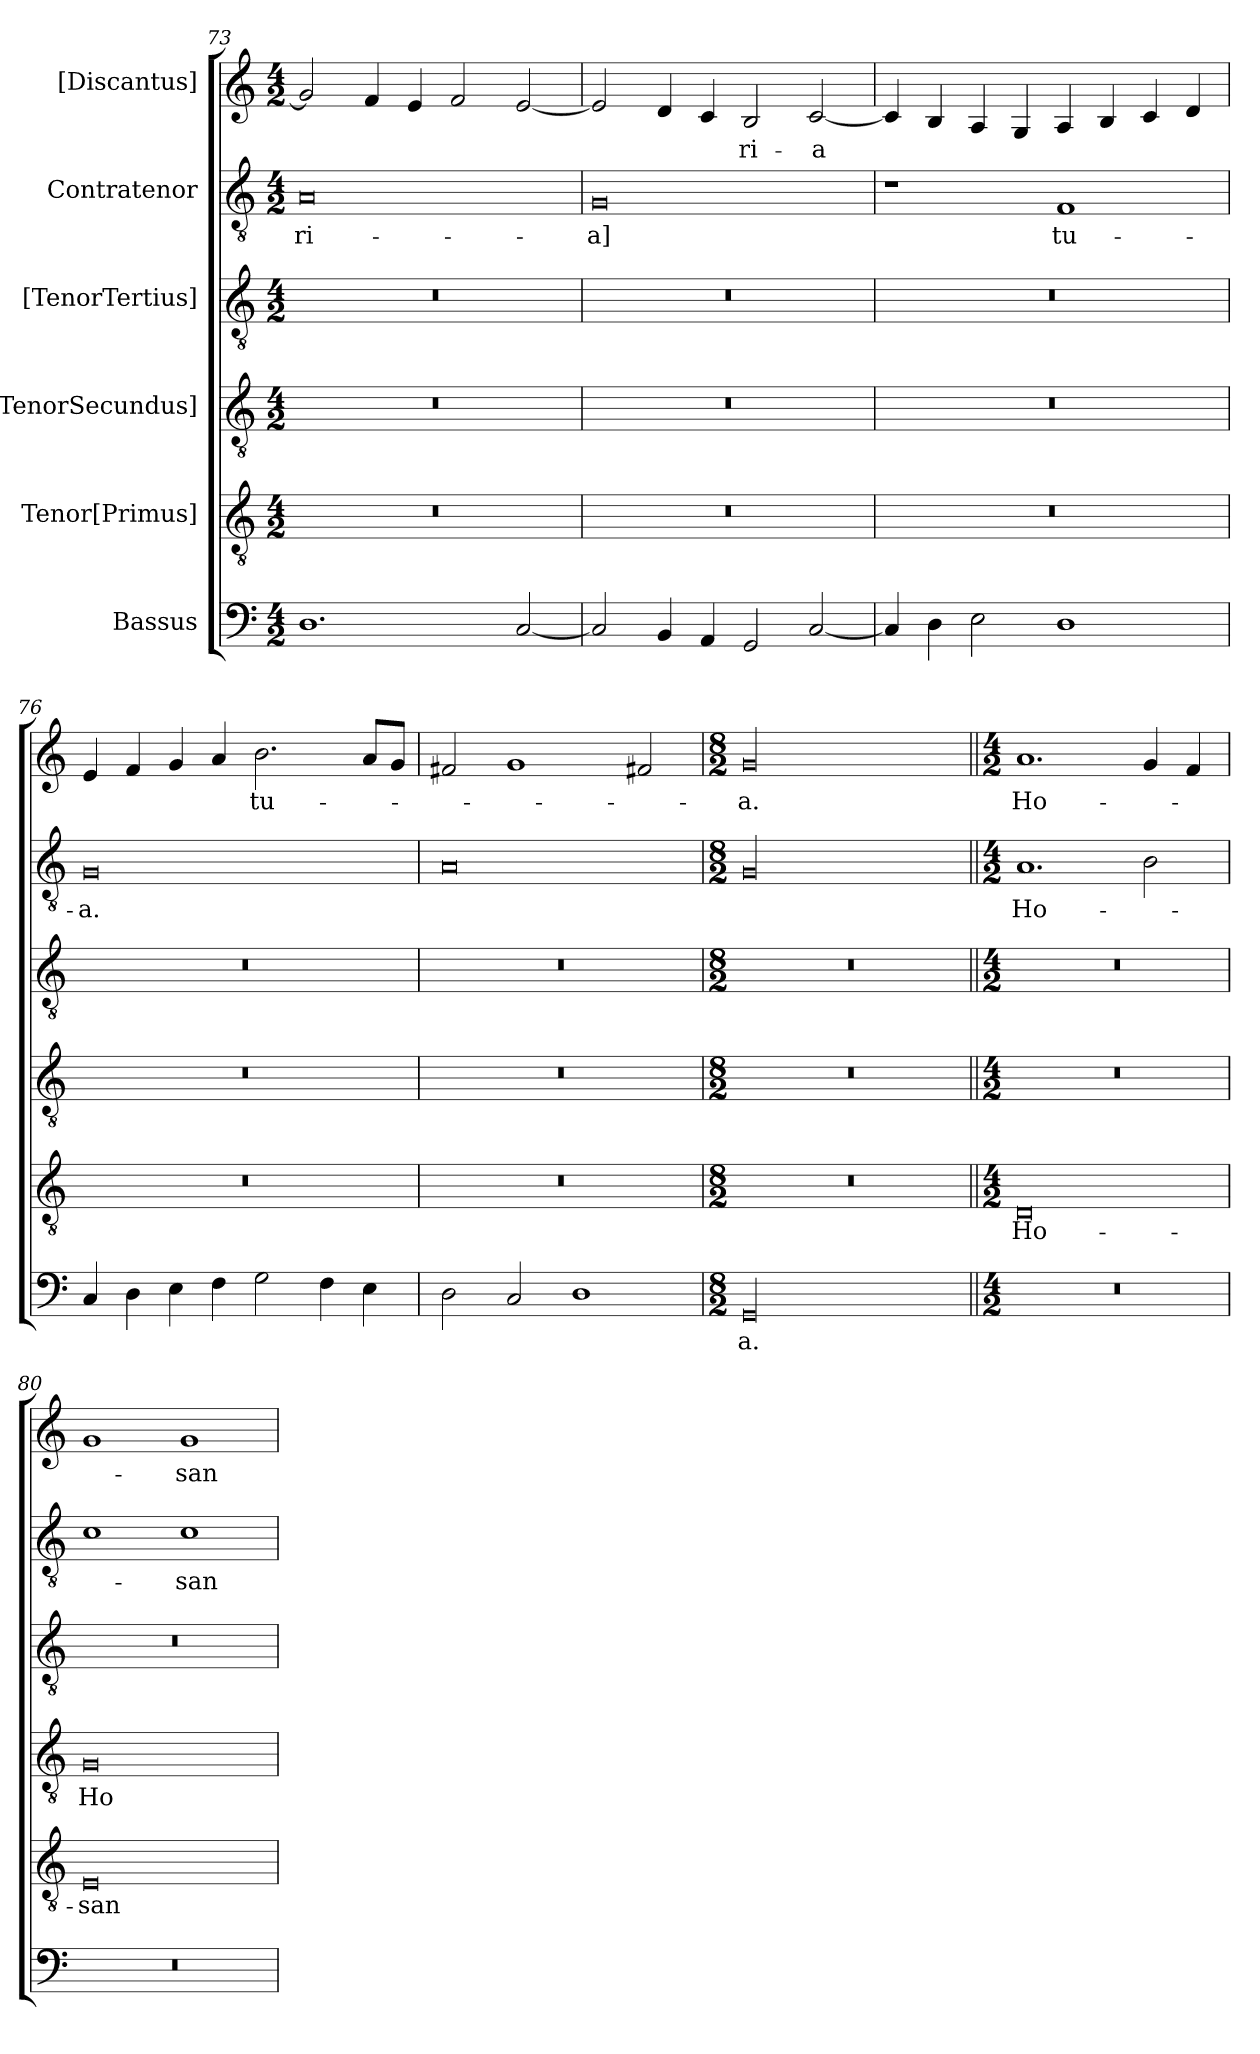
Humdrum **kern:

**kern	**text	**kern	**text	**kern	**text	**kern	**kern	**text	**kern	**text
*part6	*part6	*part5	*part5	*part4	*part4	*part3	*part2	*part2	*part1	*part1
*staff6	*staff6	*staff5	*staff5	*staff4	*staff4	*staff3	*staff2	*staff2	*staff1	*staff1
*I"Bassus	*	*I"Tenor[Primus]	*	*I"[TenorSecundus]	*	*I"[TenorTertius]	*I"Contratenor	*	*I"[Discantus]	*
*clefF4	*	*clefGv2	*	*clefGv2	*	*clefGv2	*clefGv2	*	*clefG2	*
*k[]	*	*k[]	*	*k[]	*	*k[]	*k[]	*	*k[]	*
*M4/2	*	*M4/2	*	*M4/2	*	*M4/2	*M4/2	*	*M4/2	*
=73	=73	=73	=73	=73	=73	=73	=73	=73	=73	=73
1.D\	.	0r	.	0r	.	0r	0A/	-ri-	2g/]	.
.	.	.	.	.	.	.	.	.	4f/	.
.	.	.	.	.	.	.	.	.	4e/	.
.	.	.	.	.	.	.	.	.	2f/	.
[2C/	.	.	.	.	.	.	.	.	[2e/	.
=74	=74	=74	=74	=74	=74	=74	=74	=74	=74	=74
2C/]	.	0r	.	0r	.	0r	0G/	-a]	2e/]	.
4BB/	.	.	.	.	.	.	.	.	4d/	.
4AA/	.	.	.	.	.	.	.	.	4c/	.
2GG/	.	.	.	.	.	.	.	.	2B/	-ri-
[2C/	.	.	.	.	.	.	.	.	[2c/	-a
=75	=75	=75	=75	=75	=75	=75	=75	=75	=75	=75
4C/]	.	0r	.	0r	.	0r	1r	.	4c/]	.
4D\	.	.	.	.	.	.	.	.	4B/	.
2E\	.	.	.	.	.	.	.	.	4A/	.
.	.	.	.	.	.	.	.	.	4G/	.
1D\	.	.	.	.	.	.	1F/	tu-	4A/	.
.	.	.	.	.	.	.	.	.	4B/	.
.	.	.	.	.	.	.	.	.	4c/	.
.	.	.	.	.	.	.	.	.	4d/	.
=76	=76	=76	=76	=76	=76	=76	=76	=76	=76	=76
4C/	.	0r	.	0r	.	0r	0G/	-a.	4e/	.
4D\	.	.	.	.	.	.	.	.	4f/	.
4E\	.	.	.	.	.	.	.	.	4g/	.
4F\	.	.	.	.	.	.	.	.	4a/	.
2G\	.	.	.	.	.	.	.	.	2.b\	tu-
4F\	.	.	.	.	.	.	.	.	.	.
4E\	.	.	.	.	.	.	.	.	8a/L	.
.	.	.	.	.	.	.	.	.	8g/J	.
=77	=77	=77	=77	=77	=77	=77	=77	=77	=77	=77
2D\	.	0r	.	0r	.	0r	0A/	.	2f#X/	.
2C/	.	.	.	.	.	.	.	.	1g/	.
1D\	.	.	.	.	.	.	.	.	.	.
.	.	.	.	.	.	.	.	.	2f#X/	.
=78	=78	=78	=78	=78	=78	=78	=78	=78	=78	=78
*M8/2	*	*M8/2	*	*M8/2	*	*M8/2	*M8/2	*	*M8/2	*
00GG/	-a.	00r	.	00r	.	00r	00G/	.	00g/	-a.
=79||	=79||	=79||	=79||	=79||	=79||	=79||	=79||	=79||	=79||	=79||
*M4/2	*	*M4/2	*	*M4/2	*	*M4/2	*M4/2	*	*M4/2	*
0r	.	0D/	Ho-	0r	.	0r	1.A/	Ho-	1.a/	Ho-
.	.	.	.	.	.	.	2B\	.	4g/	.
.	.	.	.	.	.	.	.	.	4f/	.
=80	=80	=80	=80	=80	=80	=80	=80	=80	=80	=80
0r	.	0E/	-san-	0G/	Ho-	0r	1c\	.	1g/	.
.	.	.	.	.	.	.	1c\	-san-	1g/	-san-
=	=	=	=	=	=	=	=	=	=	=
*-	*-	*-	*-	*-	*-	*-	*-	*-	*-	*-
